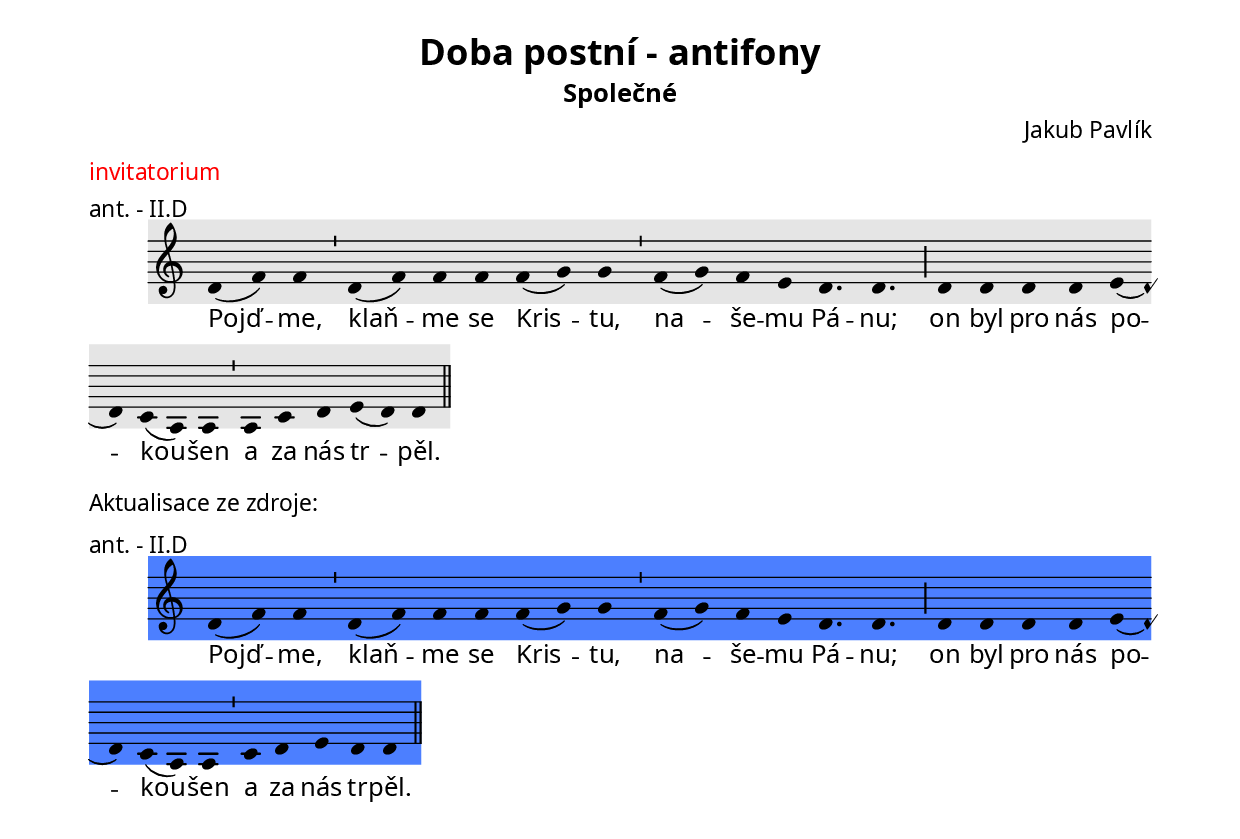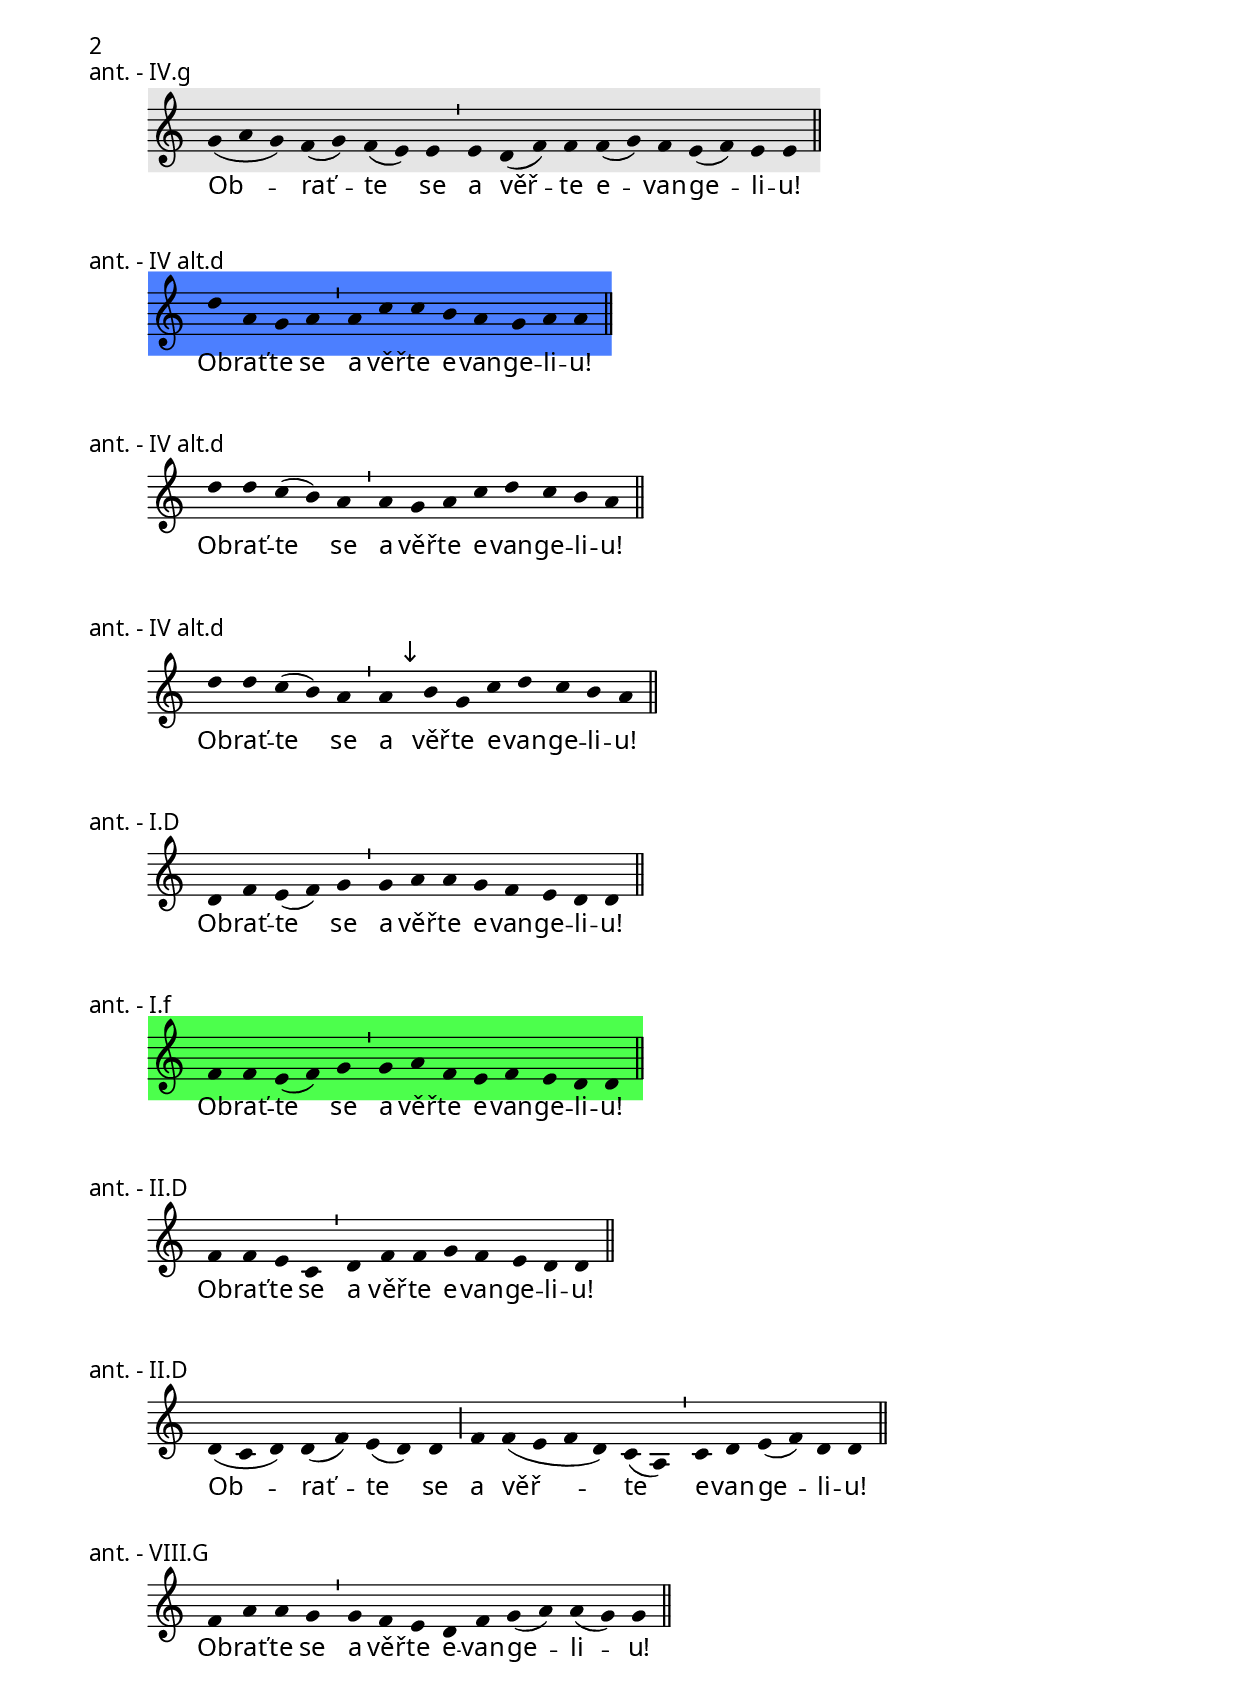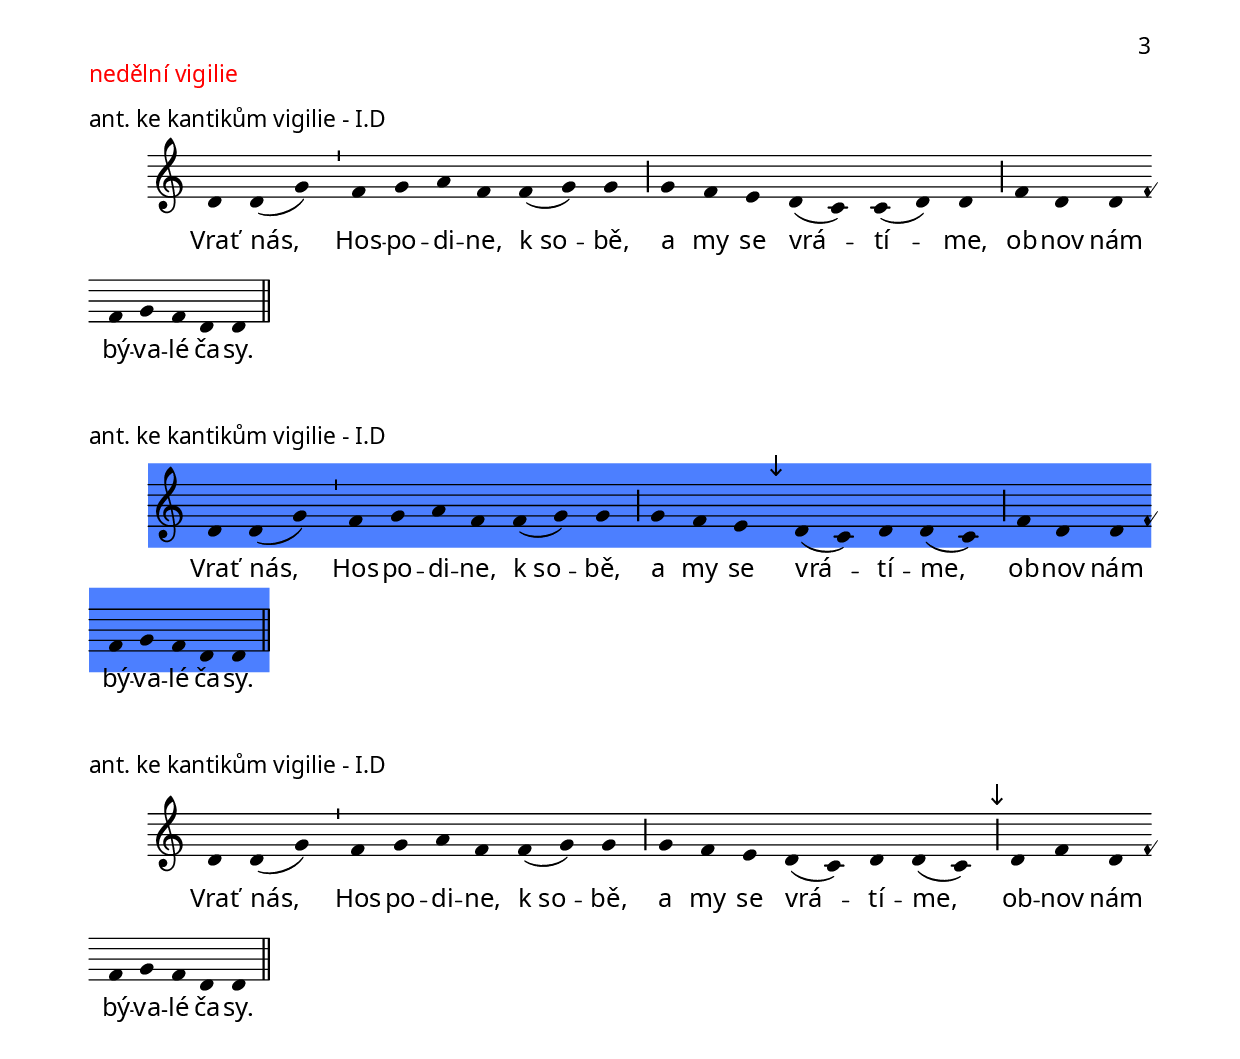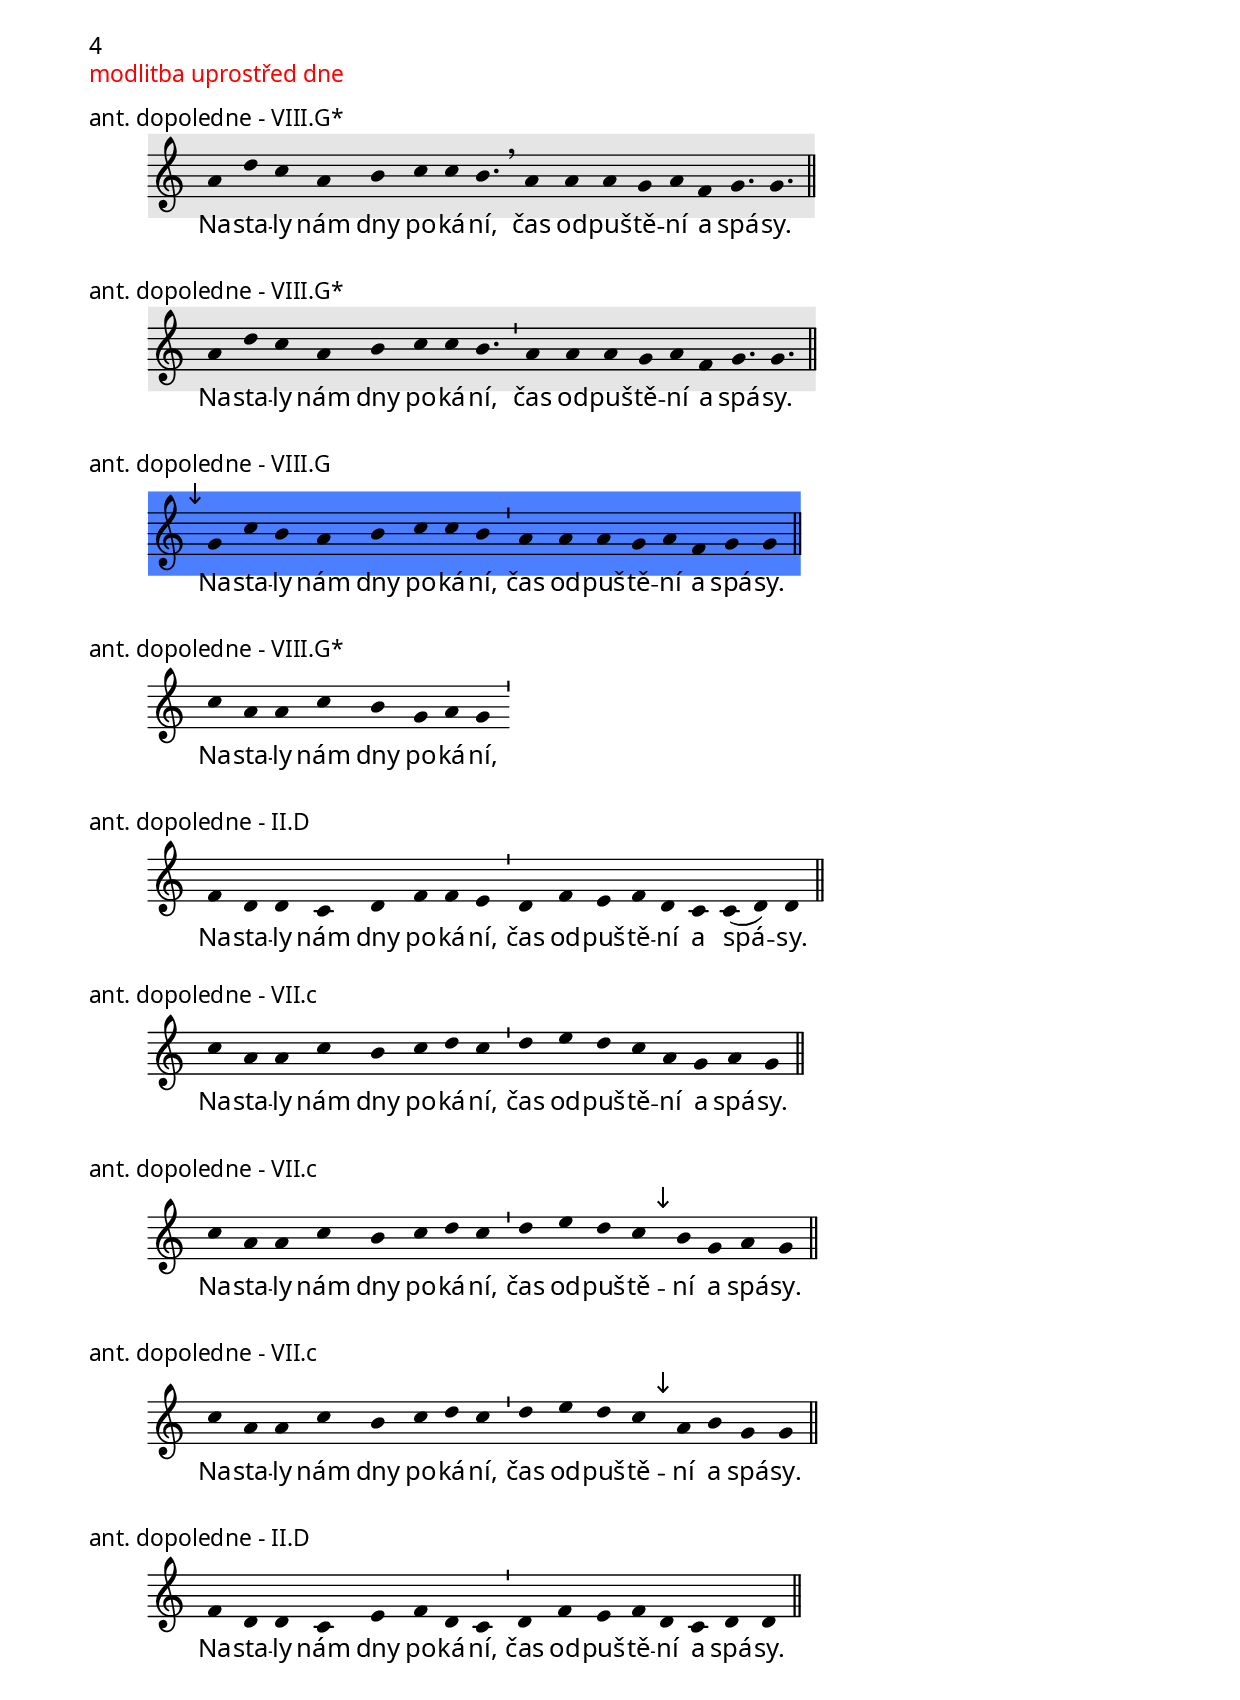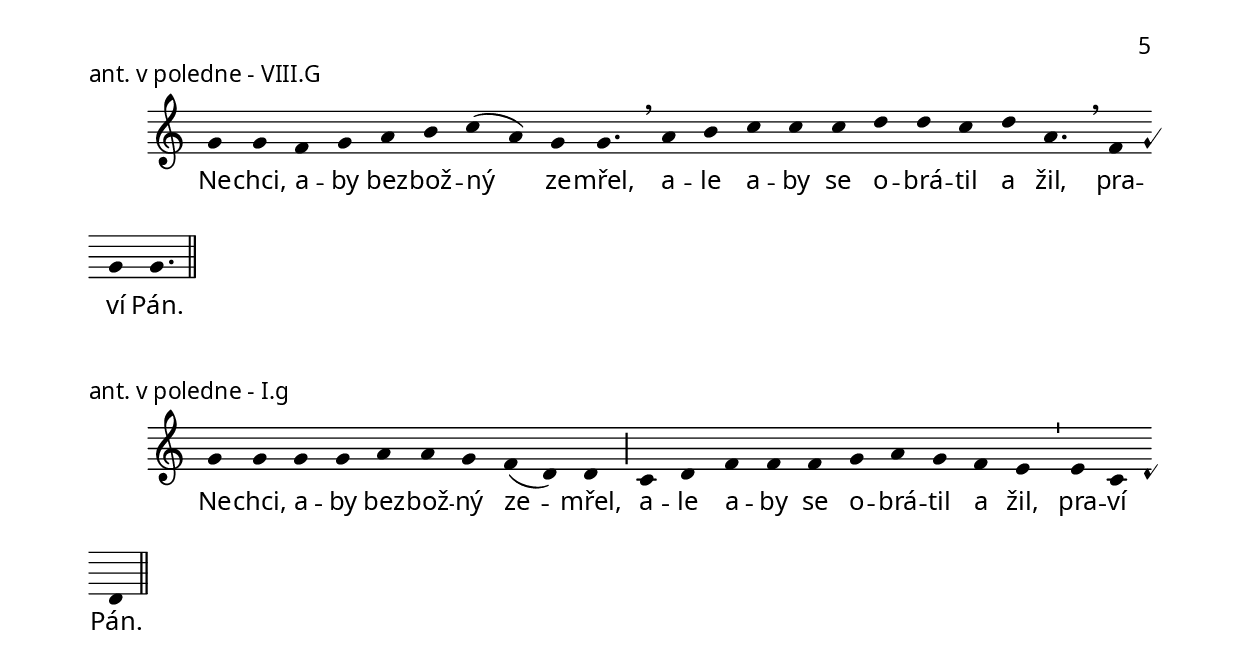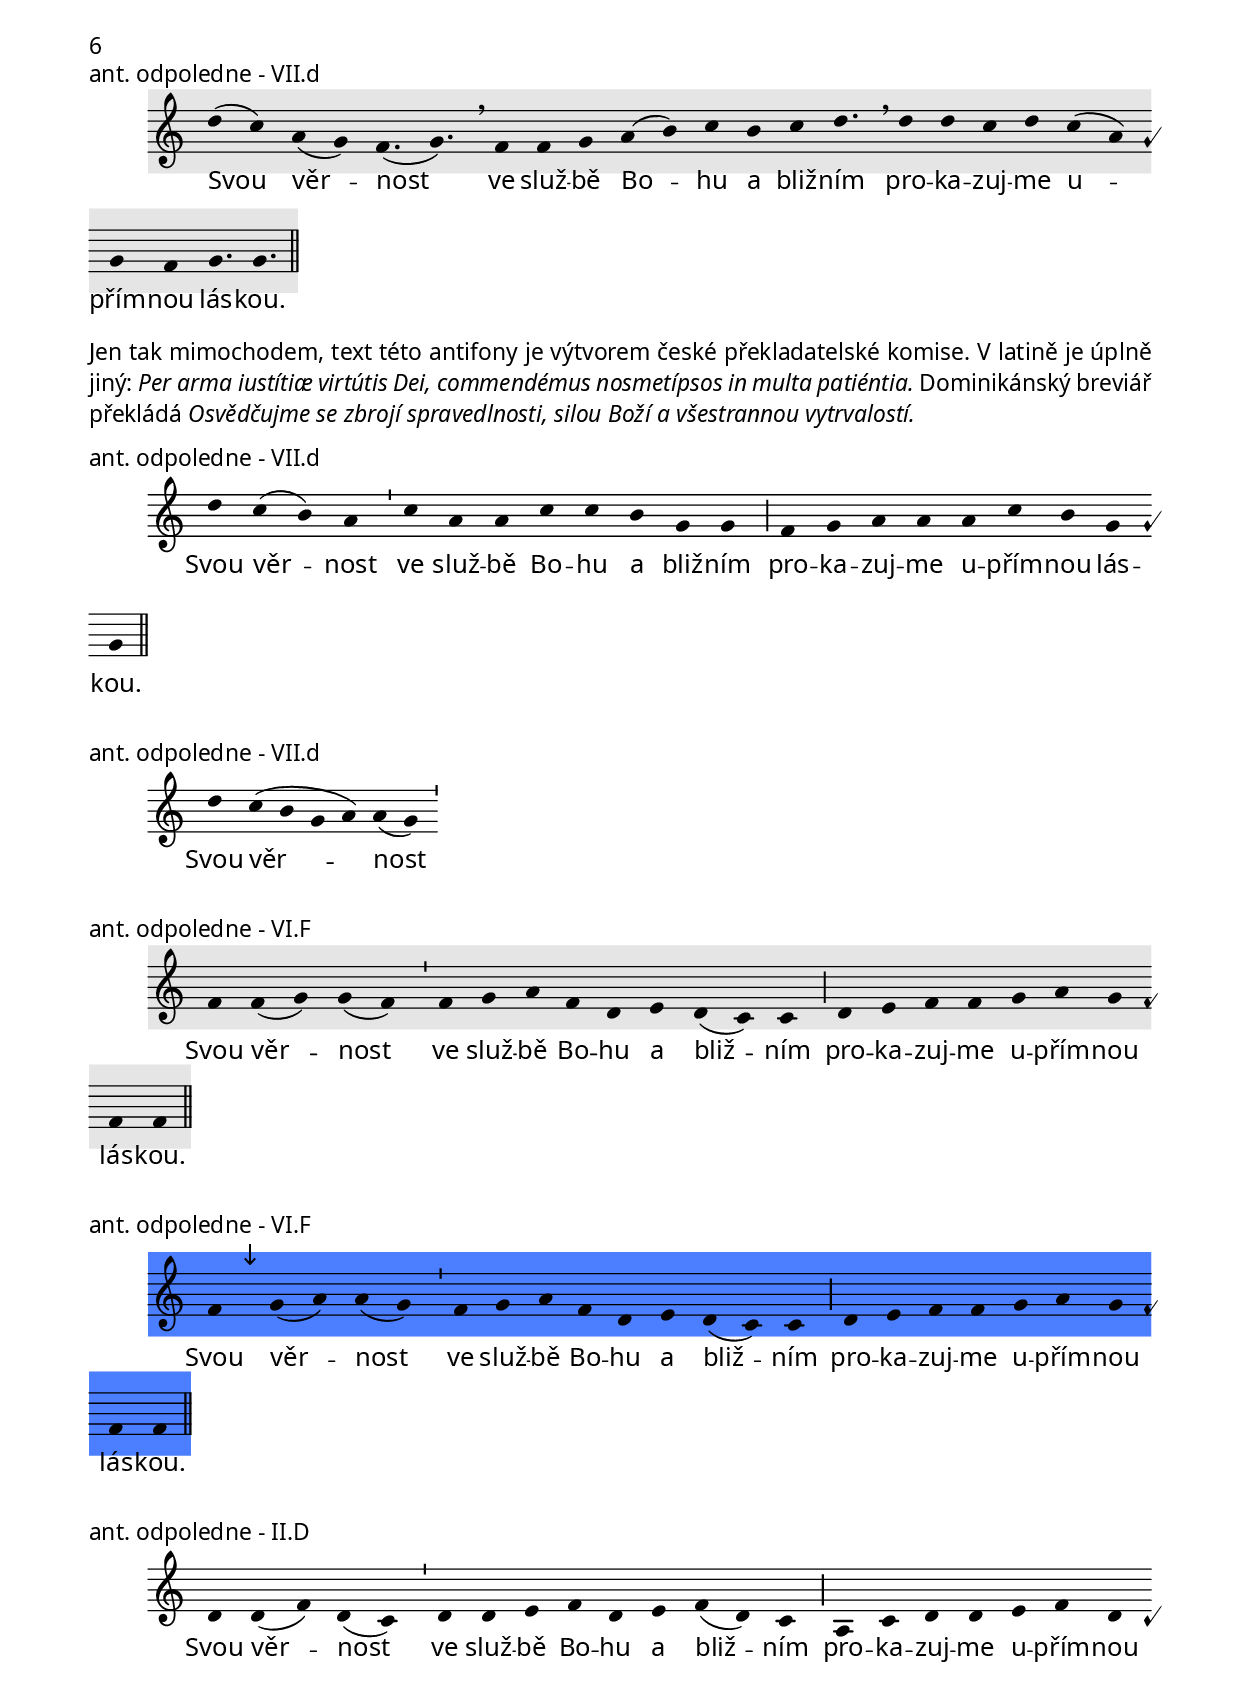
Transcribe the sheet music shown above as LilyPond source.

\version "2.14.2"

\header {
  title = "Doba postní - antifony"
  composer = "Jakub Pavlík"
}

\include "spolecne.ly"

\bookpart {
  \header {
    subtitle = "Společné"
  }

  \markup {\nadpisHodinka {"invitatorium"}}

  \score {
    \relative c' {
      \zvyraznovacSedy
      \choralniRezim
      d4( f) f \barMin
      d( f) f f f( g) g \barMin f( g) f e d4. d \barMaior
      d4 d d d e( d) c( a) a \barMin a c d e( d) d \barFinalis
    }
    \addlyrics {
      Pojď -- me,
      klaň -- me se Kris -- tu, na -- še -- mu Pá -- nu;
      on byl pro nás po -- kou -- šen a za nás tr -- pěl.
    }
    \header {
      quid = "ant."
      modus = "II"
      differentia = "D"
      psalmus = ""
      id = ""
      fons = "Z antifon pro Svatý týden."
      piece = \markup {\sestavTitulekBezZalmu}
    }
  }

  \markup{Aktualisace ze zdroje:}

  \score {
    \relative c' {
      \zvyraznovacModry
      \choralniRezim
      d4( f) f \barMin
      d( f) f f f( g) g \barMin f( g) f e d4. d \barMaior
      d4 d d d e( d) c( a) a \barMin c d e d d \barFinalis
    }
    \addlyrics {
      Pojď -- me,
      klaň -- me se Kris -- tu, na -- še -- mu Pá -- nu;
      on byl pro nás po -- kou -- šen a za nás tr -- pěl.
    }
    \header {
      quid = "ant."
      modus = "II"
      differentia = "D"
      psalmus = ""
      id = "invit"
      fial = "pust_svatytyden.ly#invit"
      piece = \markup {\sestavTitulekBezZalmu}
    }
  }

  \pageBreak

  \score {
    \relative c'' {
      \zvyraznovacSedy
      \choralniRezim
      g( a g) f( g) f( e) e \barMin
      e d( f) f f( g) f e( f) e e \barFinalis
    }
    \addlyrics {
      Ob -- rať -- te se
      a věř -- te e -- van -- ge -- li -- u!
    }
    \header {
      quid = "ant."
      modus = "IV"
      differentia = "g"
      psalmus = ""
      id = ""
      piece = \markup {\sestavTitulekBezZalmu}
    }
  }

  \score {
    \relative c'' {
      \zvyraznovacModry
      \choralniRezim
      d4 a g a \barMin
      a c c b a g a a \barFinalis
    }
    \addlyrics {
      Ob -- rať -- te se
      a věř -- te e -- van -- ge -- li -- u!
    }
    \header {
      quid = "ant."
      modus = "IV alt"
      differentia = "d"
      psalmus = ""
      id = ""
      piece = \markup {\sestavTitulekBezZalmu}
    }
  }

  \score {
    \relative c'' {
      \choralniRezim
      d4 d c( b) a \barMin
      a g a c d c b a \barFinalis
    }
    \addlyrics {
      Ob -- rať -- te se
      a věř -- te e -- van -- ge -- li -- u!
    }
    \header {
      quid = "ant."
      modus = "IV alt"
      differentia = "d"
      psalmus = ""
      id = "invit2"
      piece = \markup {\sestavTitulekBezZalmu}
    }
  }

  \score {
    \relative c'' {
      \choralniRezim
      d4 d c( b) a \barMin
      a \mark\sipka b g c d c b a \barFinalis
    }
    \addlyrics {
      Ob -- rať -- te se
      a věř -- te e -- van -- ge -- li -- u!
    }
    \header {
      quid = "ant."
      modus = "IV alt"
      differentia = "d"
      psalmus = ""
      id = "invit2"
      piece = \markup {\sestavTitulekBezZalmu}
    }
  }

  \score {
    \relative c' {
      \choralniRezim
      d4 f e( f) g \barMin
      g a a g f e d d \barFinalis
    }
    \addlyrics {
      Ob -- rať -- te se
      a věř -- te e -- van -- ge -- li -- u!
    }
    \header {
      quid = "ant."
      modus = "I"
      differentia = "D"
      psalmus = ""
      id = "invit2"
      piece = \markup {\sestavTitulekBezZalmu}
    }
  }

  \score {
    \relative c' {
      \zvyraznovacZeleny
      \choralniRezim
      f4 f e( f) g \barMin
      g a f e f e d d \barFinalis
    }
    \addlyrics {
      Ob -- rať -- te se
      a věř -- te e -- van -- ge -- li -- u!
    }
    \header {
      quid = "ant."
      modus = "I"
      differentia = "f"
      psalmus = ""
      id = "invit2"
      piece = \markup {\sestavTitulekBezZalmu}
    }
  }

  \score {
    \relative c' {
      \choralniRezim
      f4 f e c \barMin
      d f f g f e d d \barFinalis
    }
    \addlyrics {
      Ob -- rať -- te se
      a věř -- te e -- van -- ge -- li -- u!
    }
    \header {
      quid = "ant."
      modus = "II"
      differentia = "D"
      psalmus = ""
      id = "invit2"
      piece = \markup {\sestavTitulekBezZalmu}
    }
  }

  \score {
    \relative c' {
      \choralniRezim
      d4( c d) d( f) e( d) d \barMaior
      f f( e f d) c( a) \barMin
      c d e( f) d d \barFinalis
    }
    \addlyrics {
      Ob -- rať -- te se
      a věř -- te
      e -- van -- ge -- li -- u!
    }
    \header {
      quid = "ant."
      modus = "II"
      differentia = "D"
      psalmus = ""
      id = "invit2"
      piece = \markup {\sestavTitulekBezZalmu}
    }
  }

  \score {
    \relative c' {
      \choralniRezim
      f4 a a g \barMin
      g f e d f g( a) a( g) g \barFinalis
    }
    \addlyrics {
      Ob -- rať -- te se
      a věř -- te e -- van -- ge -- li -- u!
    }
    \header {
      quid = "ant."
      modus = "VIII"
      differentia = "G"
      psalmus = ""
      id = "invit2"
      piece = \markup {\sestavTitulekBezZalmu}
    }
  }

  \pageBreak

  \markup {\nadpisHodinka {"nedělní vigilie"}}

  \score {
    \relative c' {
      \choralniRezim
      d4 d( g) \barMin f g a f f( g) g \barMaior
      g f e d( c) c( d) d \barMaior
      f d d f g f d d \barFinalis
    }
    \addlyrics {
      Vrať nás, Hos -- po -- di -- ne, k_so -- bě,
      a my se vrá -- tí -- me,
      ob -- nov nám bý -- va -- lé ča -- sy.
    }
    \header {
      quid = "ant. ke kantikům vigilie"
      modus = "I"
      differentia = "D"
      psalmus = ""
      id = "mv-avig"
      piece = \markup {\sestavTitulekBezZalmu}
    }
  }

  \score {
    \relative c' {
      \zvyraznovacModry
      \choralniRezim
      d4 d( g) \barMin f g a f f( g) g \barMaior
      g f e \mark\sipka d( c) d d( c) \barMaior
      f d d f g f d d \barFinalis
    }
    \addlyrics {
      Vrať nás, Hos -- po -- di -- ne, k_so -- bě,
      a my se vrá -- tí -- me,
      ob -- nov nám bý -- va -- lé ča -- sy.
    }
    \header {
      quid = "ant. ke kantikům vigilie"
      modus = "I"
      differentia = "D"
      psalmus = ""
      id = "mv-avig"
      piece = \markup {\sestavTitulekBezZalmu}
    }
  }

  \score {
    \relative c' {
      \choralniRezim
      d4 d( g) \barMin f g a f f( g) g \barMaior
      g f e d( c) d d( c) \barMaior
      \mark\sipka d f d f g f d d \barFinalis
    }
    \addlyrics {
      Vrať nás, Hos -- po -- di -- ne, k_so -- bě,
      a my se vrá -- tí -- me,
      ob -- nov nám bý -- va -- lé ča -- sy.
    }
    \header {
      quid = "ant. ke kantikům vigilie"
      modus = "I"
      differentia = "D"
      psalmus = ""
      id = "mv-avig"
      piece = \markup {\sestavTitulekBezZalmu}
    }
  }

  \pageBreak

  \markup {\nadpisHodinka {"modlitba uprostřed dne"}}

  \score {
    \relative c'' {
      \zvyraznovacSedy
      \choralniRezim

      a4 d c a b c c b4. \breathe a4 a a g a f g4. g \bar "||"
    }
    \addlyrics {
      Na -- sta -- ly nám dny po -- ká -- ní, čas od -- puš -- tě -- ní a spá -- sy.
    }
    \header {
      quid = "ant. dopoledne"
      modus = "VIII"
      differentia = "G*"
      psalmus = ""
      id = ""
      piece = \markup {\sestavTitulekBezZalmu}
    }
  }

  \score {
    \relative c'' {
      \zvyraznovacSedy
      \choralniRezim

      a4 d c a b c c b4. \barMin
      a4 a a g a f g4. g \barFinalis
    }
    \addlyrics {
      Na -- sta -- ly nám dny po -- ká -- ní,
      čas od -- puš -- tě -- ní a spá -- sy.
    }
    \header {
      quid = "ant. dopoledne"
      modus = "VIII"
      differentia = "G*"
      psalmus = ""
      id = "tercie"
      piece = \markup {\sestavTitulekBezZalmu}
    }
  }

  \score {
    \relative c'' {
      \zvyraznovacModry
      \choralniRezim

      \mark\sipka g4 c b a b c c b \barMin
      a a a g a f g g \barFinalis
    }
    \addlyrics {
      Na -- sta -- ly nám dny po -- ká -- ní,
      čas od -- puš -- tě -- ní a spá -- sy.
    }
    \header {
      quid = "ant. dopoledne"
      modus = "VIII"
      differentia = "G"
      psalmus = ""
      id = "tercie"
      piece = \markup {\sestavTitulekBezZalmu}
    }
  }

  \score {
    \relative c'' {
      \choralniRezim

      c4 a a c b g a g \barMin

    }
    \addlyrics {
      Na -- sta -- ly nám dny po -- ká -- ní,
      čas od -- puš -- tě -- ní a spá -- sy.
    }
    \header {
      quid = "ant. dopoledne"
      modus = "VIII"
      differentia = "G*"
      psalmus = ""
      id = ""
      piece = \markup {\sestavTitulekBezZalmu}
    }
  }

  \score {
    \relative c' {
      \choralniRezim

      f4 d d c d f f e \barMin
      d f e f d c c( d) d \barFinalis
    }
    \addlyrics {
      Na -- sta -- ly nám dny po -- ká -- ní,
      čas od -- puš -- tě -- ní a spá -- sy.
    }
    \header {
      quid = "ant. dopoledne"
      modus = "II"
      differentia = "D"
      psalmus = ""
      id = ""
      piece = \markup {\sestavTitulekBezZalmu}
    }
  }

  \score {
    \relative c'' {
      \choralniRezim

      c4 a a c b c d c \barMin
      d e d c a g a g \barFinalis
    }
    \addlyrics {
      Na -- sta -- ly nám dny po -- ká -- ní,
      čas od -- puš -- tě -- ní a spá -- sy.
    }
    \header {
      quid = "ant. dopoledne"
      modus = "VII"
      differentia = "c"
      psalmus = ""
      id = ""
      piece = \markup {\sestavTitulekBezZalmu}
    }
  }

  \score {
    \relative c'' {
      \choralniRezim

      c4 a a c b c d c \barMin
      d e d c \mark\sipka b g a g \barFinalis
    }
    \addlyrics {
      Na -- sta -- ly nám dny po -- ká -- ní,
      čas od -- puš -- tě -- ní a spá -- sy.
    }
    \header {
      quid = "ant. dopoledne"
      modus = "VII"
      differentia = "c"
      psalmus = ""
      id = ""
      piece = \markup {\sestavTitulekBezZalmu}
    }
  }

  \score {
    \relative c'' {
      \choralniRezim

      c4 a a c b c d c \barMin
      d e d c \mark\sipka a b g g \barFinalis
    }
    \addlyrics {
      Na -- sta -- ly nám dny po -- ká -- ní,
      čas od -- puš -- tě -- ní a spá -- sy.
    }
    \header {
      quid = "ant. dopoledne"
      modus = "VII"
      differentia = "c"
      psalmus = ""
      id = ""
      piece = \markup {\sestavTitulekBezZalmu}
    }
  }

  \score {
    \relative c' {
      \choralniRezim

      f4 d d c e f d c \barMin
      d f e f d c d d \barFinalis
    }
    \addlyrics {
      Na -- sta -- ly nám dny po -- ká -- ní,
      čas od -- puš -- tě -- ní a spá -- sy.
    }
    \header {
      quid = "ant. dopoledne"
      modus = "II"
      differentia = "D"
      psalmus = ""
      id = ""
      piece = \markup {\sestavTitulekBezZalmu}
    }
  }

  \pageBreak

  \score {
    \relative c'' {
      \choralniRezim

      g4 g f g a b c( a) g g4. \breathe a4 b c c c d d c d a4. \breathe f4 g g4. \bar "||"
    }
    \addlyrics {
      Ne -- chci, a -- by bez -- bož -- ný ze -- mřel, a -- le a -- by se o -- brá -- til a žil, pra -- ví Pán.
    }
    \header {
      quid = "ant. v poledne"
      modus = "VIII"
      differentia = "G"
      psalmus = ""
      id = ""
      piece = \markup {\sestavTitulekBezZalmu}
    }
  }

  \score {
    \relative c'' {
      \choralniRezim

      g4 g g g a a g f( d) d \barMaior
      c d f f f g a g f e \barMin
      e c d \barFinalis
    }
    \addlyrics {
      Ne -- chci, a -- by bez -- bož -- ný ze -- mřel,
      a -- le a -- by se o -- brá -- til a žil,
      pra -- ví Pán.
    }
    \header {
      quid = "ant. v poledne"
      modus = "I"
      differentia = "g"
      psalmus = ""
      id = ""
      piece = \markup {\sestavTitulekBezZalmu}
    }
  }

  \pageBreak

  \score {
    \relative c'' {
      \zvyraznovacSedy
      \choralniRezim

      d4( c) a( g) f4.( g) \breathe f4 f g a( b) c b c d4. \breathe d4 d c d c( a) g f g4. g \bar "||"
    }
    \addlyrics {
      Svou věr -- nost ve služ -- bě Bo -- hu a bliž -- ním pro -- ka -- zuj -- me u -- přím -- nou lás -- kou.
    }
    \header {
      quid = "ant. odpoledne"
      modus = "VII"
      differentia = "d"
      psalmus = ""
      id = ""
      piece = \markup {\sestavTitulekBezZalmu}
    }
  }

  \markup\justify{
    Jen tak mimochodem, text této antifony je výtvorem
    české překladatelské komise. V latině je úplně jiný:
    \italic{Per arma iustítiæ virtútis Dei, commendémus nosmetípsos in multa patiéntia.}
    Dominikánský breviář překládá
    \italic{Osvědčujme se zbrojí spravedlnosti, silou Boží a všestrannou vytrvalostí.}
  }

  \score {
    \relative c'' {
      \choralniRezim

      d4 c( b) a \barMin
      c a a c c b g g \barMaior
      f g a a a c b g g \barFinalis
    }
    \addlyrics {
      Svou věr -- nost
      ve služ -- bě Bo -- hu a bliž -- ním
      pro -- ka -- zuj -- me u -- přím -- nou lás -- kou.
    }
    \header {
      quid = "ant. odpoledne"
      modus = "VII"
      differentia = "d"
      psalmus = ""
      id = ""
      piece = \markup {\sestavTitulekBezZalmu}
    }
  }

  \score {
    \relative c'' {
      \choralniRezim

      d4 c( b g a) a( g) \barMin
    }
    \addlyrics {
      Svou věr -- nost
      ve služ -- bě Bo -- hu a bliž -- ním
      pro -- ka -- zuj -- me u -- přím -- nou lás -- kou.
    }
    \header {
      quid = "ant. odpoledne"
      modus = "VII"
      differentia = "d"
      psalmus = ""
      id = ""
      piece = \markup {\sestavTitulekBezZalmu}
    }
  }

  \score {
    \relative c' {
      \zvyraznovacSedy
      \choralniRezim

      f4 f( g) g( f) \barMin
      f g a f d e d( c) c \barMaior
      d e f f g a g f f \barFinalis
    }
    \addlyrics {
      Svou věr -- nost
      ve služ -- bě Bo -- hu a bliž -- ním
      pro -- ka -- zuj -- me u -- přím -- nou lás -- kou.
    }
    \header {
      quid = "ant. odpoledne"
      modus = "VI"
      differentia = "F"
      psalmus = ""
      id = ""
      piece = \markup {\sestavTitulekBezZalmu}
    }
  }

  \score {
    \relative c' {
      \zvyraznovacModry
      \choralniRezim

      f4 \mark\sipka g( a) a( g) \barMin
      f g a f d e d( c) c \barMaior
      d e f f g a g f f \barFinalis
    }
    \addlyrics {
      Svou věr -- nost
      ve služ -- bě Bo -- hu a bliž -- ním
      pro -- ka -- zuj -- me u -- přím -- nou lás -- kou.
    }
    \header {
      quid = "ant. odpoledne"
      modus = "VI"
      differentia = "F"
      psalmus = ""
      id = "nona"
      piece = \markup {\sestavTitulekBezZalmu}
    }
  }

  \score {
    \relative c' {
      \choralniRezim

      d4 d( f) d( c) \barMin
      d d e f d e f( d) c \barMaior
      a c d d e f d c( d) d \barFinalis
    }
    \addlyrics {
      Svou věr -- nost
      ve služ -- bě Bo -- hu a bliž -- ním
      pro -- ka -- zuj -- me u -- přím -- nou lás -- kou.
    }
    \header {
      quid = "ant. odpoledne"
      modus = "II"
      differentia = "D"
      psalmus = ""
      id = ""
      piece = \markup {\sestavTitulekBezZalmu}
    }
  }

} % bookpart

